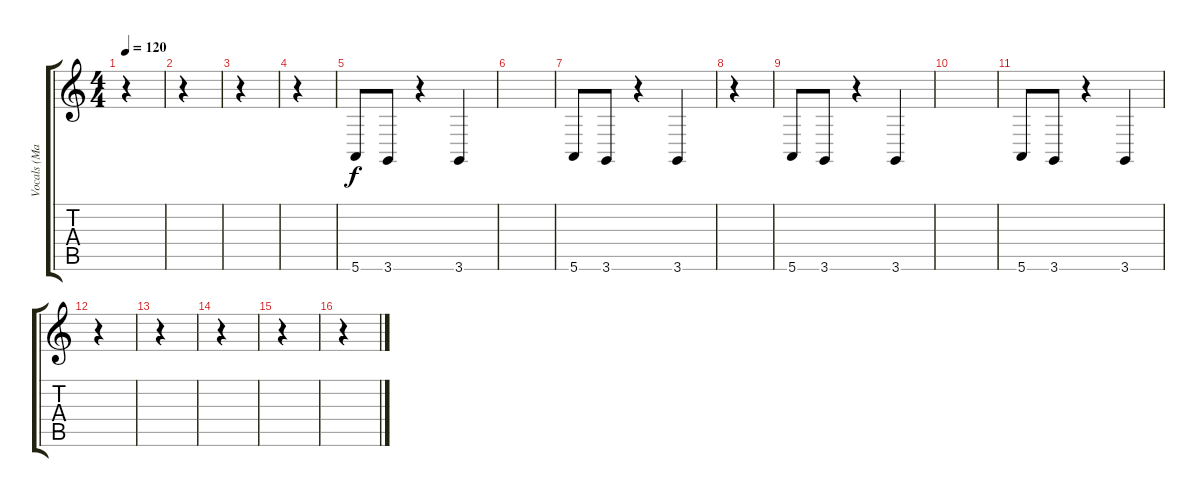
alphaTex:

\track ("Vocals (Mati)" "Vocals (Ma") {instrument lead1square}
\staff {score tabs}
\tuning (E4 B3 G3 D3 A2 E2) {hide}
\ts (4 4)
\tempo 120
\clef g2
\ks c
r.4{dy f} |
r.4 |
r.4 |
r.4 |
5.6.8 3.6.8 r.4 3.6.4 |
|
5.6.8 3.6.8 r.4 3.6.4 |
r.4 |
5.6.8 3.6.8 r.4 3.6.4 |
|
5.6.8 3.6.8 r.4 3.6.4 |
r.4 |
r.4 |
r.4 |
r.4 |
r.4
